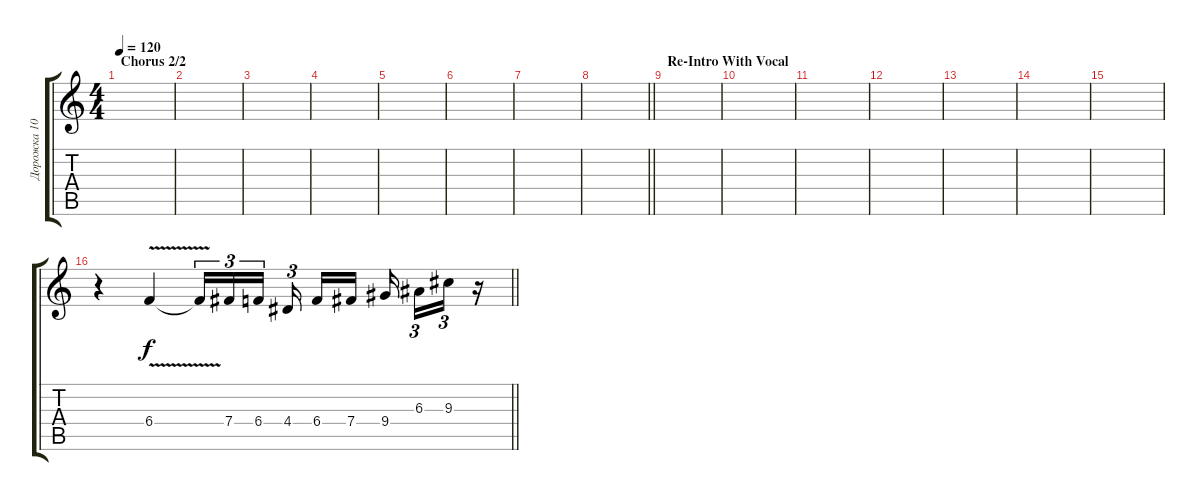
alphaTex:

\track ("Дорожка 10" "Дорожка 10") {instrument overdrivenguitar}
\staff {score tabs}
\tuning (Db4 Ab3 E3 B2 Gb2 B1) {hide}
\ts (4 4)
\section ("" "Chorus 2/2")
\tempo 120
\clef g2
\ks c
|
|
|
|
|
|
|
\barLineRight lightlight
|
\section ("" "Re-Intro With Vocal")
|
|
|
|
|
|
|
\barLineRight lightlight
r.4 6.4{v}.4{volume 16} 6.4{t}.16{tu (3 2)} 7.4.16{tu (3 2)} 6.4.16{tu (3 2) beam splitsecondary} 4.4.16{tu (3 2) beam splitsecondary} 6.4.16 7.4.16 9.4.16{beam splitsecondary} 6.3.16{tu (3 2)} 9.3.16{tu (3 2)} r.16
